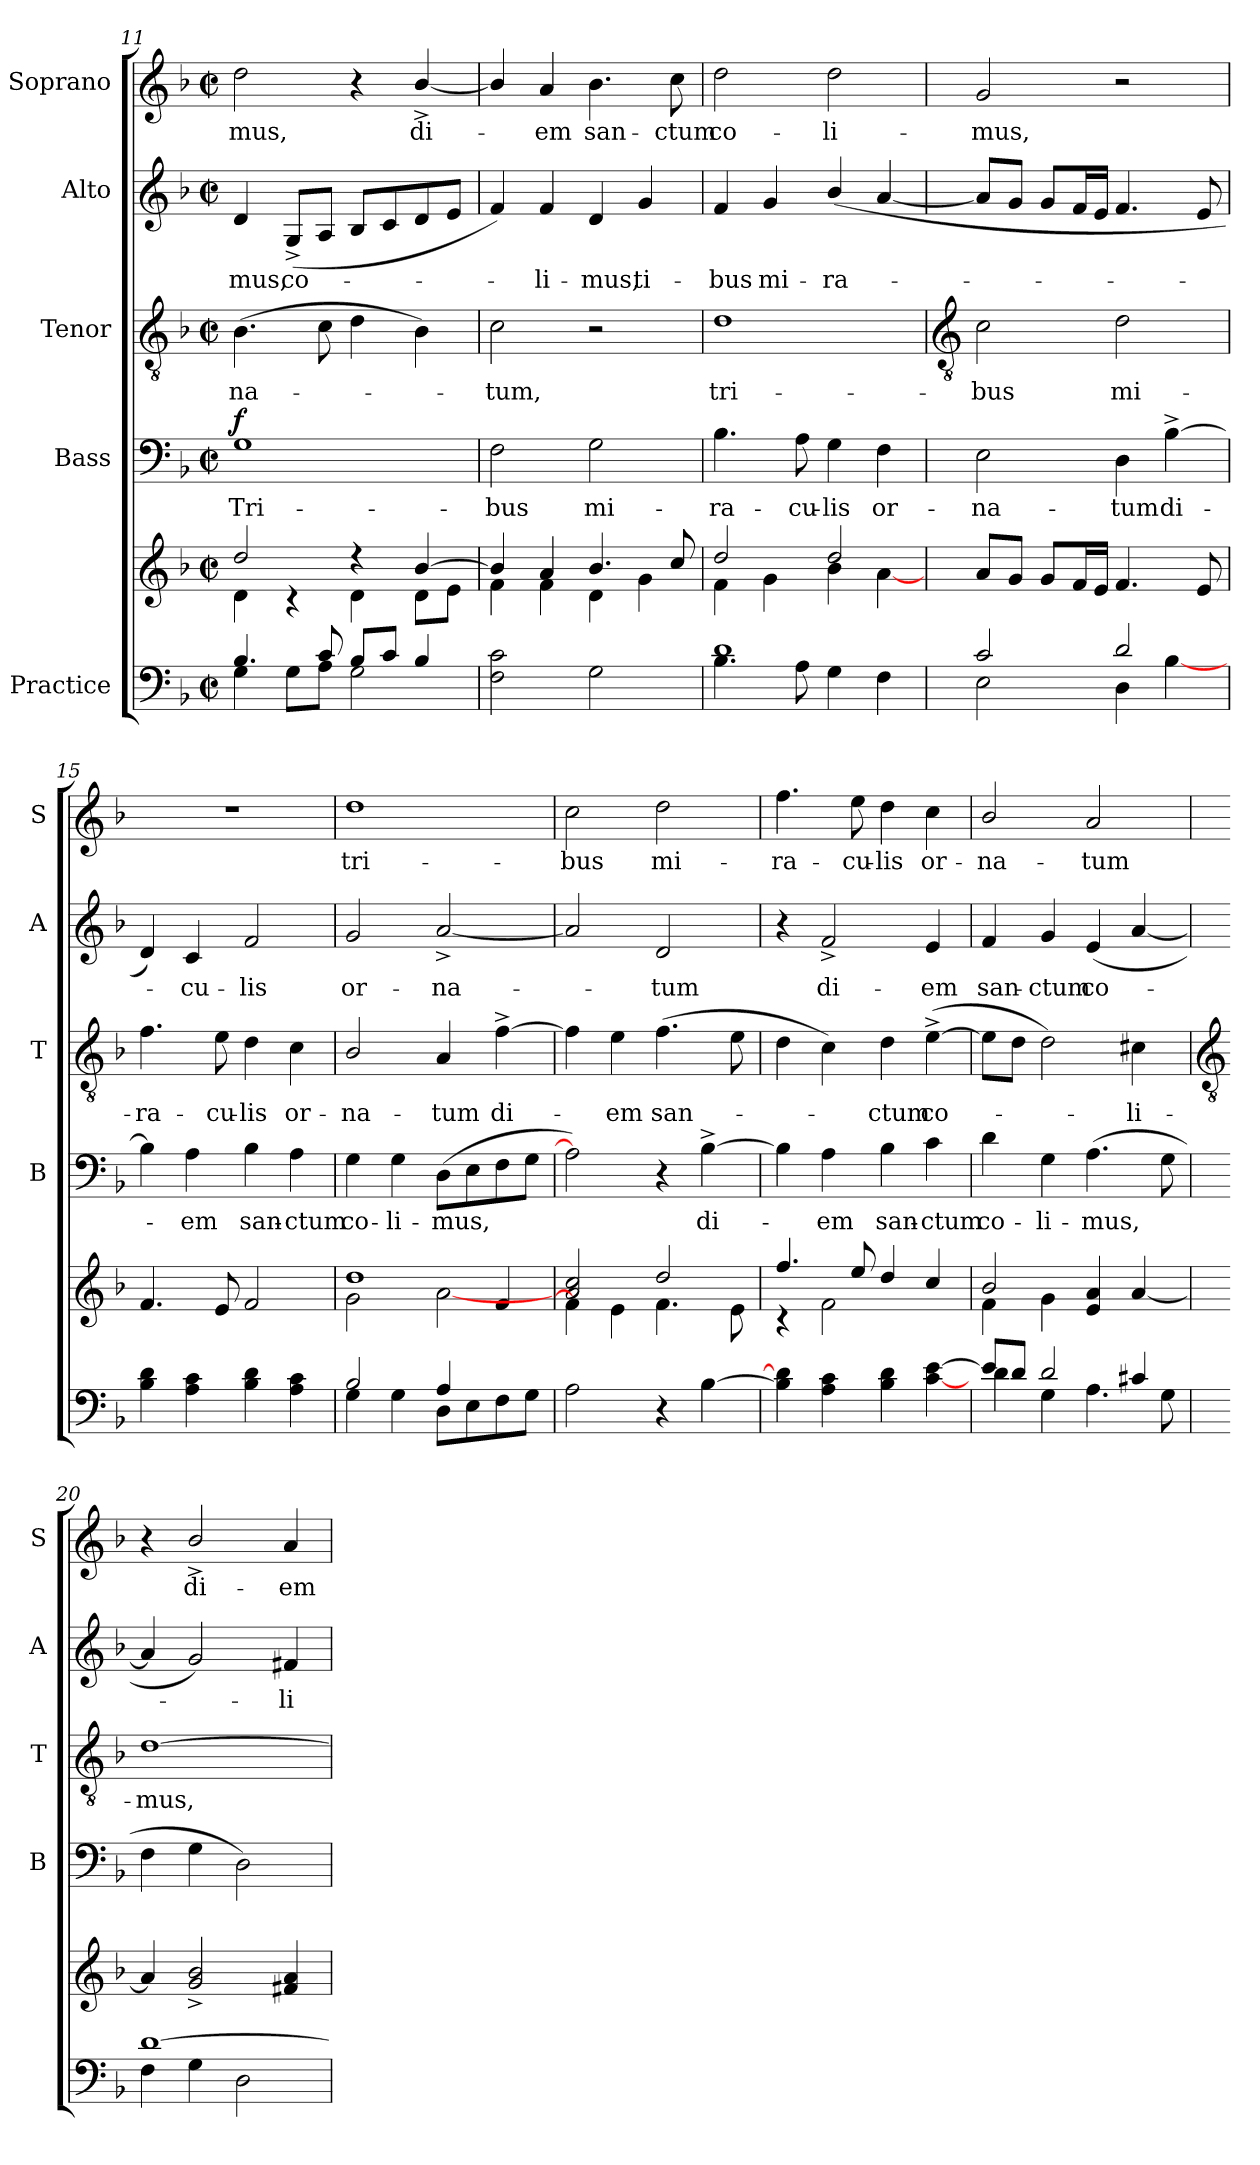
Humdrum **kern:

**kern	**kern	**kern	**text	**dynam	**kern	**text	**kern	**text	**kern	**text
*part5	*part5	*part4	*part4	*part4	*part3	*part3	*part2	*part2	*part1	*part1
*staff6	*staff5	*staff4	*staff4	*staff4	*staff3	*staff3	*staff2	*staff2	*staff1	*staff1
*I"Practice	*	*I"Bass	*	*	*I"Tenor	*	*I"Alto	*	*I"Soprano	*
*	*	*I'B	*	*	*I'T	*	*I'A	*	*I'S	*
*clefF4	*clefG2	*clefF4	*	*	*clefGv2	*	*clefG2	*	*clefG2	*
*k[b-]	*k[b-]	*k[b-]	*	*	*k[b-]	*	*k[b-]	*	*k[b-]	*
*F:	*F:	*F:	*	*	*F:	*	*F:	*	*F:	*
*M2/2	*M2/2	*M2/2	*	*	*M2/2	*	*M2/2	*	*M2/2	*
*met(c|)	*met(c|)	*met(c|)	*	*	*met(c|)	*	*met(c|)	*	*met(c|)	*
=11	=11	=11	=11	=11	=11	=11	=11	=11	=11	=11
*^	*^	*	*	*	*	*	*	*	*	*
!	!	!	!	!	!LO:LY:b	!LO:DY:b	!	!LO:LY:b	!	!LO:LY:b	!	!LO:LY:b
4.B-/	4G	2dd/	4d\	1G	Tri-	f	(>4.B-	-na-	4d	-mus,	2dd	-mus,
!	!	!	!	!	!	!	!	!	!	!LO:LY:b	!	!
.	8GL	.	4r	.	.	.	.	.	(<8G^L	co-	.	.
8c/	8AJ	.	.	.	.	.	8c	.	8AJ	.	.	.
8B-/L	2G	4r	4d\	.	.	.	4d	.	8B-L	.	4r	.
8c/J	.	.	.	.	.	.	.	.	8c	.	.	.
!	!	!	!	!	!	!	!	!	!	!	!	!LO:LY:b
4B-/	.	[4b-/	8d\L	.	.	.	4B-)	.	8d	.	[4b-^/	di-
.	.	.	8e\J	.	.	.	.	.	8eJ	.	.	.
=12	=12	=12	=12	=12	=12	=12	=12	=12	=12	=12	=12	=12
!	!	!	!	!	!LO:LY:b	!	!	!LO:LY:b	!	!	!	!
2F 2c	2ryy	4b-/]	4f\	2F	-bus	.	2c	tum,	4f)	.	4b-/]	.
!	!	!	!	!	!	!	!	!	!	!LO:LY:b	!	!LO:LY:b
.	.	4a/	4f\	.	.	.	.	.	4f	li-	4a	em
!	!	!	!	!	!LO:LY:b	!	!	!	!	!LO:LY:b	!	!LO:LY:b
2G	2ryy	4.b-/	4d\	2G	mi-	.	2r	.	4d	-mus,	4.b-	san-
!	!	!	!	!	!	!	!	!	!	!LO:LY:b	!	!
.	.	.	4g\	.	.	.	.	.	4g	ti-	.	.
!	!	!	!	!	!	!	!	!	!	!	!	!LO:LY:b
.	.	8cc/	.	.	.	.	.	.	.	.	8cc	-ctum
=13	=13	=13	=13	=13	=13	=13	=13	=13	=13	=13	=13	=13
!	!	!	!	!	!LO:LY:b	!	!	!LO:LY:b	!	!LO:LY:b	!	!LO:LY:b
1d	4.B-	2dd/	4f\	4.B-	-ra-	.	1d	tri-	4f	-bus	2dd	co-
!	!	!	!	!	!	!	!	!	!	!LO:LY:b	!	!
.	.	.	4g\	.	.	.	.	.	4g	mi-	.	.
!	!	!	!	!	!LO:LY:b	!	!	!	!	!	!	!
.	8A	.	.	8A	-cu-	.	.	.	.	.	.	.
!	!	!	!	!	!LO:LY:b	!	!	!	!	!LO:LY:b	!	!LO:LY:b
.	4G	2dd/	4b-\	4G	-lis	.	.	.	(<4b-/	-ra-	2dd	-li-
!	!	!	!	!	!LO:LY:b	!	!	!	!	!	!	!
.	4F	.	[4a\	4F	or-	.	.	.	[4a	.	.	.
!!LO:LB:g=z
=14	=14	=14	=14	=14	=14	=14	=14	=14	=14	=14	=14	=14
*	*	*	*	*	*	*	*clefGv2	*	*	*	*	*
!	!	!	!	!	!LO:LY:b	!	!	!LO:LY:b	!	!	!	!LO:LY:b
2c	2E	8a/L	2ryy	2E	-na-	.	2c	-bus	8aL]	.	2g	-mus,
.	.	8g/J	.	.	.	.	.	.	8gJ	.	.	.
.	.	8g/L	.	.	.	.	.	.	8gL	.	.	.
.	.	16f/L	.	.	.	.	.	.	16fL	.	.	.
.	.	16e/JJ	.	.	.	.	.	.	16eJJ	.	.	.
!	!	!	!	!	!LO:LY:b	!	!	!LO:LY:b	!	!	!	!
2d/	4D	4.f/	2ryy	4D	-tum	.	2d	mi-	4.f	.	2r	.
!	!	!	!	!	!LO:LY:b	!	!	!	!	!	!	!
.	[4B-	.	.	[4B-^	di-	.	.	.	.	.	.	.
.	.	8e/	.	.	.	.	.	.	8e	.	.	.
=15	=15	=15	=15	=15	=15	=15	=15	=15	=15	=15	=15	=15
!	!	!	!	!	!	!	!	!LO:LY:b	!	!	!	!
4B- 4d	2ryy	4.f/	2ryy	4B-]	.	.	4.f	-ra-	4d)	.	1r	.
!	!	!	!	!	!LO:LY:b	!	!	!	!	!LO:LY:b	!	!
4A 4c	.	.	.	4A	em	.	.	.	4c	cu-	.	.
!	!	!	!	!	!	!	!	!LO:LY:b	!	!	!	!
.	.	8e/	.	.	.	.	8e	-cu-	.	.	.	.
!	!	!	!	!	!LO:LY:b	!	!	!LO:LY:b	!	!LO:LY:b	!	!
4B- 4d	2ryy	2f/	2ryy	4B-	san-	.	4d	-lis	2f	-lis	.	.
!	!	!	!	!	!LO:LY:b	!	!	!LO:LY:b	!	!	!	!
4A 4c	.	.	.	4A	-ctum	.	4c	or-	.	.	.	.
=16	=16	=16	=16	=16	=16	=16	=16	=16	=16	=16	=16	=16
*	*	*	*^	*	*	*	*	*	*	*	*	*
!	!	!	!	!	!	!LO:LY:b	!	!	!LO:LY:b	!	!LO:LY:b	!	!LO:LY:b
2B-/	4G	1dd/	2g\	2.ryy	4G	co-	.	2B-/	-na-	2g	or-	1dd	tri-
!	!	!	!	!	!	!LO:LY:b	!	!	!	!	!	!	!
.	4G	.	.	.	4G	-li-	.	.	.	.	.	.	.
!	!	!	!	!	!	!LO:LY:b	!	!	!LO:LY:b	!	!LO:LY:b	!	!
4A/	8DL	.	[2a\	.	(>8DL	-mus,	.	4A	-tum	[2a^	-na-	.	.
.	8E	.	.	.	8E	.	.	.	.	.	.	.	.
!	!	!	!	!	!	!	!	!	!LO:LY:b	!	!	!	!
4ryy	8F	.	.	4f	8F	.	.	[4f^	di-	.	.	.	.
.	8GJ	.	.	.	8GJ	.	.	.	.	.	.	.	.
*	*	*	*v	*v	*	*	*	*	*	*	*	*	*
=17	=17	=17	=17	=17	=17	=17	=17	=17	=17	=17	=17	=17
!	!	!	!	!	!	!	!	!	!	!	!	!LO:LY:b
2A	2ryy	2a/ 2cc/	4f\]	2A])	.	.	4f]	.	2a]	.	2cc	-bus
!	!	!	!	!	!	!	!	!LO:LY:b	!	!	!	!
.	.	.	4e\	.	.	.	4e	em	.	.	.	.
!	!	!	!	!	!	!	!	!LO:LY:b	!	!LO:LY:b	!	!LO:LY:b
4r	2ryy	2dd/	4.f\	4r	.	.	(>4.f	san-	2d	tum	2dd	mi-
!	!	!	!	!	!LO:LY:b	!	!	!	!	!	!	!
[4B-	.	.	.	[4B-^	di-	.	.	.	.	.	.	.
.	.	.	8e\	.	.	.	8e	.	.	.	.	.
=18	=18	=18	=18	=18	=18	=18	=18	=18	=18	=18	=18	=18
!	!	!	!	!	!	!	!	!	!	!	!	!LO:LY:b
4B-] 4d]	2ryy	4.ff/	4r	4B-]	.	.	4d	.	4r	.	4.ff	-ra-
!	!	!	!	!	!LO:LY:b	!	!	!	!	!LO:LY:b	!	!
4A 4c	.	.	2f\	4A	em	.	4c)	.	2f^	di-	.	.
!	!	!	!	!	!	!	!	!	!	!	!	!LO:LY:b
.	.	8ee/	.	.	.	.	.	.	.	.	8ee	-cu-
!	!	!	!	!	!LO:LY:b	!	!	!LO:LY:b	!	!	!	!LO:LY:b
4B- 4d	2ryy	4dd/	.	4B-	san-	.	4d	ctum	.	.	4dd	-lis
!	!	!	!	!	!LO:LY:b	!	!	!LO:LY:b	!	!LO:LY:b	!	!LO:LY:b
[4c [4e	.	4cc/	4ryy	4c	-ctum	.	(>[4e^	co-	4e	-em	4cc	or-
=19	=19	=19	=19	=19	=19	=19	=19	=19	=19	=19	=19	=19
!	!	!	!	!	!LO:LY:b	!	!	!	!	!LO:LY:b	!	!LO:LY:b
8e/L]	4d	2b-/	4f\	4d	co-	.	8eL]	.	4f	san-	2b-/	-na-
8d/J	.	.	.	.	.	.	8dJ	.	.	.	.	.
!	!	!	!	!	!LO:LY:b	!	!	!	!	!LO:LY:b	!	!
2d/	4G	.	4g\	4G	-li-	.	2d)	.	4g	-ctum	.	.
!	!	!	!	!	!LO:LY:b	!	!	!	!	!LO:LY:b	!	!LO:LY:b
.	4.A	4e/ 4a/	2ryy	(>4.A	-mus,	.	.	.	(<4e	co-	2a	-tum
!	!	!	!	!	!	!	!	!LO:LY:b	!	!	!	!
4c#X/	.	[4a/	.	.	.	.	4c#X	li-	[4a	.	.	.
.	8G	.	.	8G	.	.	.	.	.	.	.	.
!!LO:LB:g=z
=20	=20	=20	=20	=20	=20	=20	=20	=20	=20	=20	=20	=20
*	*	*	*	*	*	*	*clefGv2	*	*	*	*	*
!	!	!	!	!	!	!	!	!LO:LY:b	!	!	!	!
[1d	4F	4a/]	2ryy	4F	.	.	[1d	-mus,	4a]	.	4r	.
!	!	!	!	!	!	!	!	!	!	!	!	!LO:LY:b
.	4G	2g/^ 2b-/^	.	4G	.	.	.	.	2g)	.	2b-^/	di-
.	2D	.	2ryy	2D)	.	.	.	.	.	.	.	.
!	!	!	!	!	!	!	!	!	!	!LO:LY:b	!	!LO:LY:b
.	.	4f#X/ 4a/	.	.	.	.	.	.	4f#X	li-	4a	-em
*v	*v	*	*	*	*	*	*	*	*	*	*	*
*	*v	*v	*	*	*	*	*	*	*	*	*
=	=	=	=	=	=	=	=	=	=	=
*-	*-	*-	*-	*-	*-	*-	*-	*-	*-	*-
